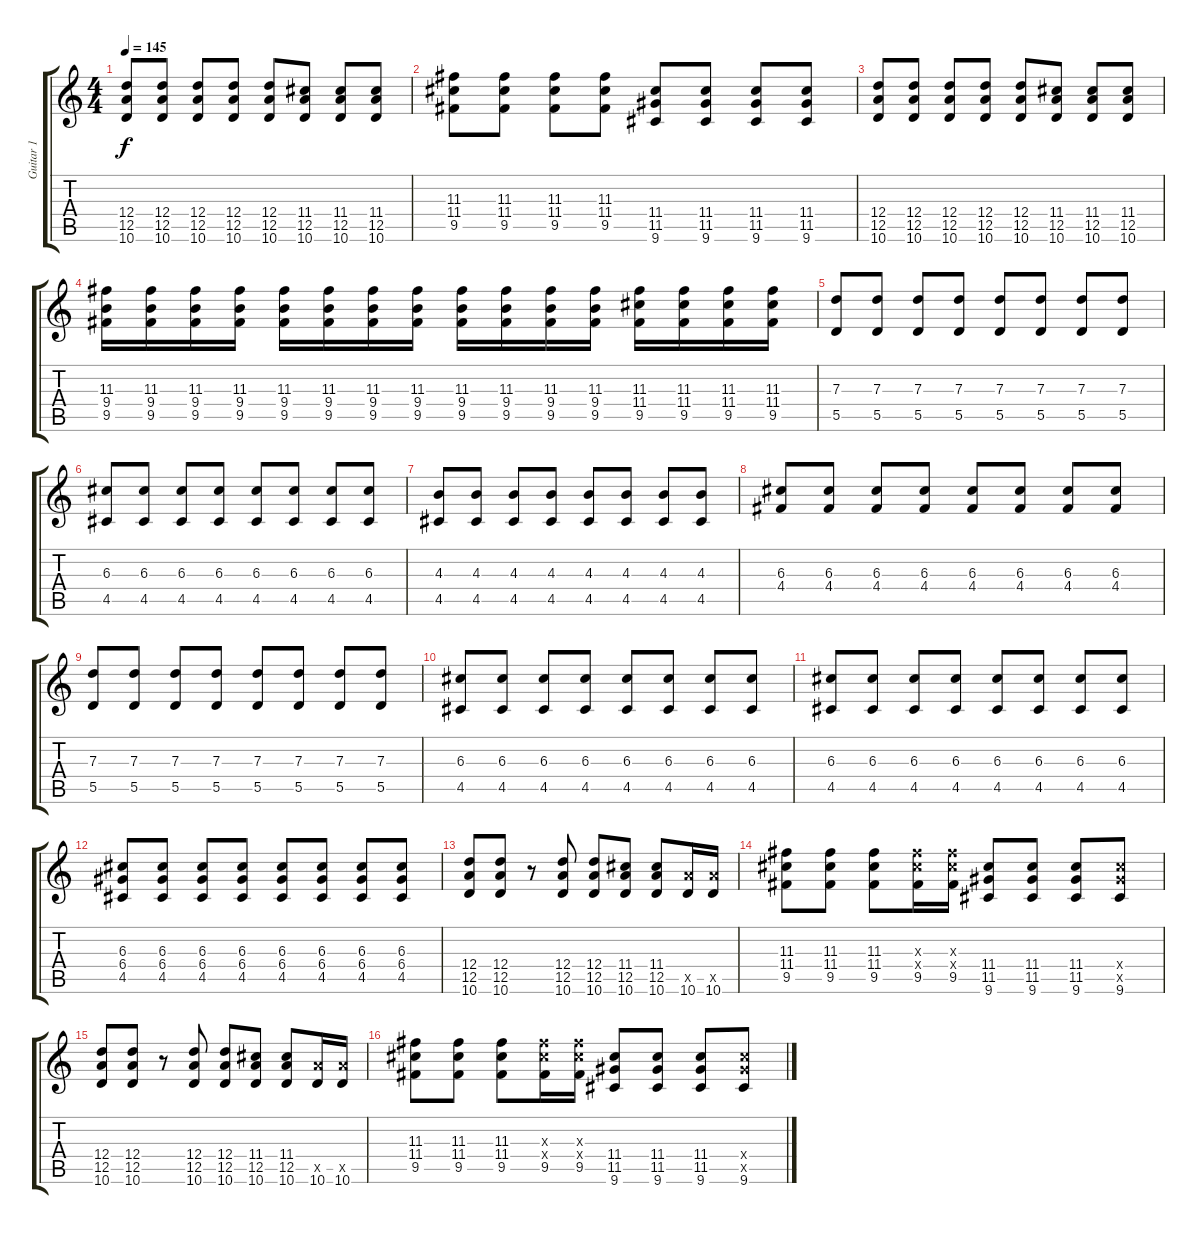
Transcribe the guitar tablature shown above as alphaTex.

\track ("Guitar 1" "Guitar 1") {instrument overdrivenguitar}
\staff {score tabs}
\tuning (E4 B3 G3 D3 A2 E2) {hide}
\ts (4 4)
\tempo 145
\clef g2
\ks c
(12.4 12.5 10.6).8{dy f} (12.4 12.5 10.6).8 (12.4 12.5 10.6).8 (12.4 12.5 10.6).8 (12.4 12.5 10.6).8 (11.4 12.5 10.6).8 (11.4 12.5 10.6).8 (11.4 12.5 10.6).8 |
(11.3 11.4 9.5).8 (11.3 11.4 9.5).8 (11.3 11.4 9.5).8 (11.3 11.4 9.5).8 (11.4 11.5 9.6).8 (11.4 11.5 9.6).8 (11.4 11.5 9.6).8 (11.4 11.5 9.6).8 |
(12.4 12.5 10.6).8 (12.4 12.5 10.6).8 (12.4 12.5 10.6).8 (12.4 12.5 10.6).8 (12.4 12.5 10.6).8 (11.4 12.5 10.6).8 (11.4 12.5 10.6).8 (11.4 12.5 10.6).8 |
(11.3 9.4 9.5).16 (11.3 9.4 9.5).16 (11.3 9.4 9.5).16 (11.3 9.4 9.5).16 (11.3 9.4 9.5).16 (11.3 9.4 9.5).16 (11.3 9.4 9.5).16 (11.3 9.4 9.5).16 (11.3 9.4 9.5).16 (11.3 9.4 9.5).16 (11.3 9.4 9.5).16 (11.3 9.4 9.5).16 (11.3 11.4 9.5).16 (11.3 11.4 9.5).16 (11.3 11.4 9.5).16 (11.3 11.4 9.5).16 |
(7.3 5.5).8 (7.3 5.5).8 (7.3 5.5).8 (7.3 5.5).8 (7.3 5.5).8 (7.3 5.5).8 (7.3 5.5).8 (7.3 5.5).8 |
(6.3 4.5).8 (6.3 4.5).8 (6.3 4.5).8 (6.3 4.5).8 (6.3 4.5).8 (6.3 4.5).8 (6.3 4.5).8 (6.3 4.5).8 |
(4.3 4.5).8 (4.3 4.5).8 (4.3 4.5).8 (4.3 4.5).8 (4.3 4.5).8 (4.3 4.5).8 (4.3 4.5).8 (4.3 4.5).8 |
(6.3 4.4).8 (6.3 4.4).8 (6.3 4.4).8 (6.3 4.4).8 (6.3 4.4).8 (6.3 4.4).8 (6.3 4.4).8 (6.3 4.4).8 |
(7.3 5.5).8 (7.3 5.5).8 (7.3 5.5).8 (7.3 5.5).8 (7.3 5.5).8 (7.3 5.5).8 (7.3 5.5).8 (7.3 5.5).8 |
(6.3 4.5).8 (6.3 4.5).8 (6.3 4.5).8 (6.3 4.5).8 (6.3 4.5).8 (6.3 4.5).8 (6.3 4.5).8 (6.3 4.5).8 |
(6.3 4.5).8 (6.3 4.5).8 (6.3 4.5).8 (6.3 4.5).8 (6.3 4.5).8 (6.3 4.5).8 (6.3 4.5).8 (6.3 4.5).8 |
(6.3 6.4 4.5).8 (6.3 6.4 4.5).8 (6.3 6.4 4.5).8 (6.3 6.4 4.5).8 (6.3 6.4 4.5).8 (6.3 6.4 4.5).8 (6.3 6.4 4.5).8 (6.3 6.4 4.5).8 |
(12.4 12.5 10.6).8 (12.4 12.5 10.6).8 r.8 (12.4 12.5 10.6).8 (12.4 12.5 10.6).8 (11.4 12.5 10.6).8 (11.4 12.5 10.6).8 (12.5{x} 10.6).16 (12.5{x} 10.6).16 |
(11.3 11.4 9.5).8 (11.3 11.4 9.5).8 (11.3 11.4 9.5).8 (11.3{x} 11.4{x} 9.5).16 (11.3{x} 11.4{x} 9.5).16 (11.4 11.5 9.6).8 (11.4 11.5 9.6).8 (11.4 11.5 9.6).8 (11.4{x} 11.5{x} 9.6).8 |
(12.4 12.5 10.6).8 (12.4 12.5 10.6).8 r.8 (12.4 12.5 10.6).8 (12.4 12.5 10.6).8 (11.4 12.5 10.6).8 (11.4 12.5 10.6).8 (12.5{x} 10.6).16 (12.5{x} 10.6).16 |
(11.3 11.4 9.5).8 (11.3 11.4 9.5).8 (11.3 11.4 9.5).8 (11.3{x} 11.4{x} 9.5).16 (11.3{x} 11.4{x} 9.5).16 (11.4 11.5 9.6).8 (11.4 11.5 9.6).8 (11.4 11.5 9.6).8 (11.4{x} 11.5{x} 9.6).8
